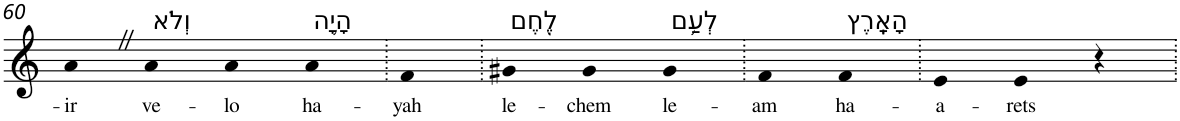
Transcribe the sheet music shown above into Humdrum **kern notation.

**kern	**text
*part1	*part1
*staff1	*staff1
*I"Piano	*
*I'Pno	*
!!LO:PB:g=z
*clefG2	*
*k[]	*
=60	=60
!	!LO:LY:b
4aZ	-ir
!LO:TX:a:t=וְלֹא	!
!	!LO:LY:b
4a	ve-
!	!LO:LY:b
4a	-lo
!LO:TX:a:t=הָיָ֥ה	!
!	!LO:LY:b
4a	ha-
=61.	=61.
!	!LO:LY:b
4f	-yah
=62.	=62.
!LO:TX:a:t=לֶ֖חֶם	!
!	!LO:LY:b
4g#X	le-
!	!LO:LY:b
4g#	-chem
!LO:TX:a:t=לְעַ֥ם	!
!	!LO:LY:b
4g#	le-
=63.	=63.
!	!LO:LY:b
4f	-am
!LO:TX:a:t=הָאָֽרֶץ	!
!	!LO:LY:b
4f	ha-
=64.	=64.
!	!LO:LY:b
4e	-a-
!	!LO:LY:b
4e	-rets
4r	.
=.	=.
*-	*-
